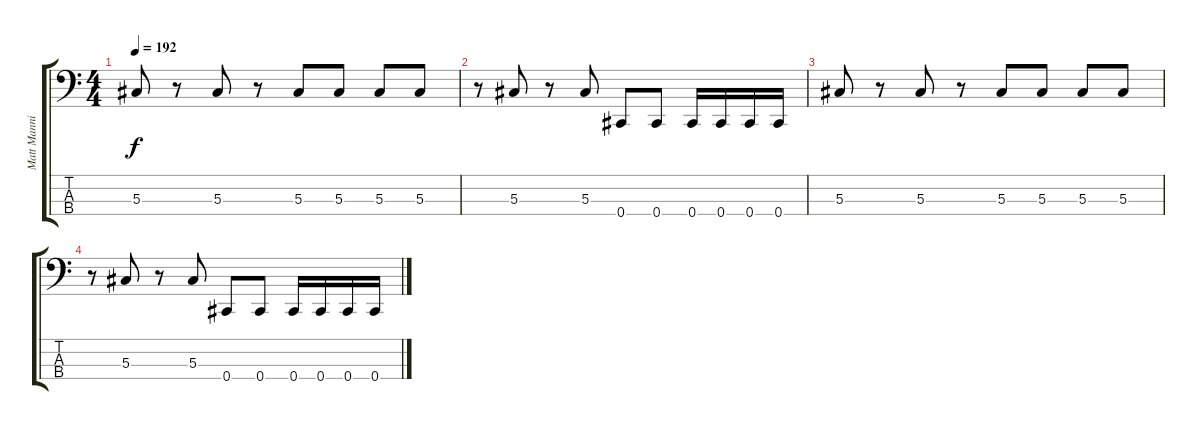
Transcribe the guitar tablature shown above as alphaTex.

\track ("Matt Manning" "Matt Manni") {instrument electricbasspick}
\staff {score tabs}
\tuning (Gb2 Db2 Ab1 Db1) {hide}
\ts (4 4)
\tempo 192
\clef f4
\ks c
5.3.8{dy f} r.8 5.3.8 r.8 5.3.8 5.3.8 5.3.8 5.3.8 |
r.8 5.3.8 r.8 5.3.8 0.4.8 0.4.8 0.4.16 0.4.16 0.4.16 0.4.16 |
5.3.8 r.8 5.3.8 r.8 5.3.8 5.3.8 5.3.8 5.3.8 |
r.8 5.3.8 r.8 5.3.8 0.4.8 0.4.8 0.4.16 0.4.16 0.4.16 0.4.16
